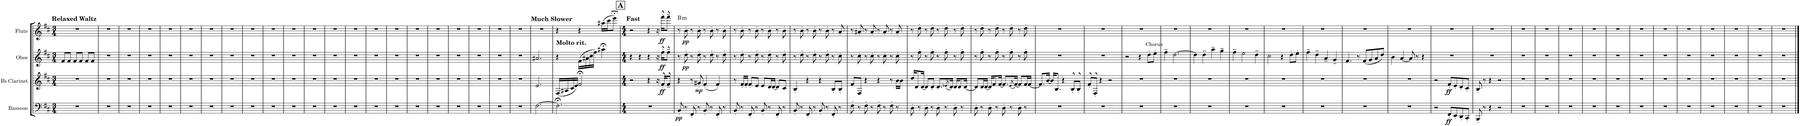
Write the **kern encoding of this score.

**kern	**dynam	**kern	**dynam	**kern	**dynam	**kern	**dynam	**harte
*part4	*part4	*part3	*part3	*part2	*part2	*part1	*part1	*part1
*staff4	*staff4	*staff3	*staff3	*staff2	*staff2	*staff1	*staff1	*
*I"Bassoon	*	*I"Bb Clarinet	*	*I"Oboe	*	*I"Flute	*	*
*I'Bsn	*	*I'Cl	*	*I'Ob	*	*I'Fl	*	*
*clefF4	*	*clefG2	*	*clefG2	*	*clefG2	*	*
*	*	*ITrd1c2	*	*	*	*	*	*
*k[f#c#]	*	*k[f#c#]	*	*k[f#c#]	*	*k[f#c#]	*	*
*M3/4	*	*M3/4	*	*M3/4	*	*M3/4	*	*
=1	=1	=1	=1	=1	=1	=1	=1	=1
!	!	!	!	!	!	!LO:TX:a:B:t=Relaxed Waltz	!	!
2.r	.	2.r	.	8f#/L	.	2.r	.	.
.	.	.	.	8f#/J	.	.	.	.
.	.	.	.	8f#/L	.	.	.	.
.	.	.	.	8f#/J	.	.	.	.
.	.	.	.	8f#/L	.	.	.	.
.	.	.	.	8f#/J	.	.	.	.
=2	=2	=2	=2	=2	=2	=2	=2	=2
2.r	.	2.r	.	2.r	.	2.r	.	.
=3	=3	=3	=3	=3	=3	=3	=3	=3
2.r	.	2.r	.	2.r	.	2.r	.	.
=4	=4	=4	=4	=4	=4	=4	=4	=4
2.r	.	2.r	.	2.r	.	2.r	.	.
=5	=5	=5	=5	=5	=5	=5	=5	=5
2.r	.	2.r	.	2.r	.	2.r	.	.
=6	=6	=6	=6	=6	=6	=6	=6	=6
2.r	.	2.r	.	2.r	.	2.r	.	.
=7	=7	=7	=7	=7	=7	=7	=7	=7
2.r	.	2.r	.	2.r	.	2.r	.	.
=8	=8	=8	=8	=8	=8	=8	=8	=8
2.r	.	2.r	.	2.r	.	2.r	.	.
=9	=9	=9	=9	=9	=9	=9	=9	=9
2.r	.	2.r	.	2.r	.	2.r	.	.
=10	=10	=10	=10	=10	=10	=10	=10	=10
2.r	.	2.r	.	2.r	.	2.r	.	.
=11	=11	=11	=11	=11	=11	=11	=11	=11
2.r	.	2.r	.	2.r	.	2.r	.	.
=12	=12	=12	=12	=12	=12	=12	=12	=12
2.r	.	2.r	.	2.r	.	2.r	.	.
=13	=13	=13	=13	=13	=13	=13	=13	=13
2.r	.	2.r	.	2.r	.	2.r	.	.
=14	=14	=14	=14	=14	=14	=14	=14	=14
2.r	.	2.r	.	2.r	.	2.r	.	.
=15	=15	=15	=15	=15	=15	=15	=15	=15
2.r	.	2.r	.	2.r	.	2.r	.	.
=16	=16	=16	=16	=16	=16	=16	=16	=16
2.r	.	2.r	.	2.r	.	2.r	.	.
=17	=17	=17	=17	=17	=17	=17	=17	=17
2.r	.	2.r	.	2.r	.	2.r	.	.
=18	=18	=18	=18	=18	=18	=18	=18	=18
2.r	.	2.r	.	2.r	.	2.r	.	.
=19	=19	=19	=19	=19	=19	=19	=19	=19
2.r	.	2.r	.	2.r	.	2.r	.	.
=20	=20	=20	=20	=20	=20	=20	=20	=20
2.r	.	2.r	.	2.r	.	2.r	.	.
=21	=21	=21	=21	=21	=21	=21	=21	=21
2.r	.	2.r	.	2.r	.	2.r	.	.
=22	=22	=22	=22	=22	=22	=22	=22	=22
2.r	.	2.r	.	2.r	.	2.r	.	.
=23	=23	=23	=23	=23	=23	=23	=23	=23
!	!	!	!	!	!	!LO:TX:a:B:t=Much Slower	!	!
[2.F#\	.	2.e/	.	2.a#X/	.	2.r	.	.
=24	=24	=24	=24	=24	=24	=24	=24	=24
!	!	!	!	!	!	!LO:TX:b:B:t=Molto rit.	!	!
2.F#;<\]	.	(16F#/LL	.	4r	.	4r	.	.
.	.	16A#X/	.	.	.	.	.	.
.	.	16c#/	.	.	.	.	.	.
.	.	16e/JJ)	.	.	.	.	.	.
.	.	2f#;</	.	(16f#\LL	.	4r	.	.
.	.	.	.	16a#X\	.	.	.	.
.	.	.	.	16cc#\	.	.	.	.
.	.	.	.	16ff#\JJ)	.	.	.	.
.	.	.	.	4aa#X;<\	.	(16aa#X\LL	.	.
.	.	.	.	.	.	16ccc#\J	.	.
.	.	.	.	.	.	8eee;<\J)	.	.
=25	=25	=25	=25	=25	=25	=25	=25	=25
!!LO:REH:place=s1:a:B:cj:fs=14:t=A
*M4/4	*	*M4/4	*	*M4/4	*	*M4/4	*	*
!	!	!	!	!	!	!LO:TX:a:B:t=Fast	!	!
1r	.	2r	.	4r	.	2r	.	.
.	.	.	.	4r	.	.	.	.
.	.	4r	.	4r	.	4r	.	.
.	.	16r	.	16r	.	16r	.	.
!	!	!	!LO:DY:b	!	!LO:DY:b	!	!LO:DY:b	!
.	.	16f#'^^/KL	ff	16ff#'^^\KL	ff	16fff#'^^\KL	ff	.
.	.	8f#~^^/J	.	8ff#~^^\J	.	8fff#~^^\J	.	.
=26	=26	=26	=26	=26	=26	=26	=26	=26
!	!LO:DY:b	!	!	!	!	!	!	!LO:H:kt=m
8BB'/	pp	4r	.	8r	.	8r	.	B:min
!	!	!	!	!	!LO:DY:b	!	!LO:DY:b	!
8r	.	.	.	8dd'\	pp	8b'\	pp	.
8FF#'/	.	8r	.	8r	.	8r	.	.
!	!	!	!LO:DY:b	!	!	!	!	!
8r	.	8g#X'/	mp	8dd'\	.	8b'\	.	.
8BB'/	.	(4f#'/	.	8r	.	8r	.	.
8r	.	.	.	8dd'\	.	8b'\	.	.
8FF#'/	.	4f#'/)	.	8r	.	8r	.	.
8r	.	.	.	8dd'\	.	8b'\	.	.
=27	=27	=27	=27	=27	=27	=27	=27	=27
8BB'/	.	8r	.	8r	.	8r	.	.
8r	.	16f#'/LL	.	8dd'\	.	8b'\	.	.
.	.	16f#'/JJ	.	.	.	.	.	.
8FF#'/	.	8f#'/L	.	8r	.	8r	.	.
8r	.	8e/J	.	8dd'\	.	8b'\	.	.
8BB'/	.	8e/L	.	8r	.	8r	.	.
8r	.	16d/L	.	8dd'\	.	8b'\	.	.
.	.	[16d/JJ	.	.	.	.	.	.
8FF#'/	.	8d/L]	.	8r	.	8r	.	.
8r	.	8c#/J	.	8dd'\	.	8b'\	.	.
=28	=28	=28	=28	=28	=28	=28	=28	=28
8BB'/	.	4B'/	.	8r	.	8r	.	.
8r	.	.	.	8dd'\	.	8b'\	.	.
8FF#'/	.	4r	.	8r	.	8r	.	.
8r	.	.	.	8dd'\	.	8b'\	.	.
8BB'/	.	4r	.	8r	.	8r	.	.
8r	.	.	.	8dd'\	.	8b'\	.	.
8FF#'/	.	8B'/L	.	8r	.	8r	.	.
8r	.	8B'/J	.	8cc#'\	.	8a'/	.	.
=29	=29	=29	=29	=29	=29	=29	=29	=29
8F#'\	.	8f#/L	.	8r	.	8r	.	.
8r	.	8F#/J	.	8cc#'\	.	8a#X'/	.	.
8F#'\	.	4r	.	8r	.	8r	.	.
8r	.	.	.	8cc#'\	.	8a#'/	.	.
8F#'\	.	4r	.	8r	.	8r	.	.
8r	.	.	.	8cc#'\	.	8a#'/	.	.
8F#'\	.	8r	.	8r	.	8r	.	.
8r	.	16b\LL	.	8cc#'\	.	8a#'/	.	.
.	.	16b\JJ	.	.	.	.	.	.
=30	=30	=30	=30	=30	=30	=30	=30	=30
8D'\	.	16dd/KL	.	8r	.	8r	.	.
.	.	8d/	.	.	.	.	.	.
8r	.	.	.	8ff#'\	.	8dd'\	.	.
.	.	[16d/Jk	.	.	.	.	.	.
8D'\	.	8d/L]	.	8r	.	8r	.	.
8r	.	8d'/J	.	8ff#'\	.	8dd'\	.	.
8D'\	.	8.d/L	.	8r	.	8r	.	.
8r	.	.	.	8ff#'\	.	8dd'\	.	.
.	.	(8qe-X/	.	.	.	.	.	.
.	.	16d/Jk)	.	.	.	.	.	.
8D'\	.	16d/KL	.	8r	.	8r	.	.
.	.	8d/	.	.	.	.	.	.
8r	.	.	.	8ff#'\	.	8dd'\	.	.
.	.	[16d/Jk	.	.	.	.	.	.
=31	=31	=31	=31	=31	=31	=31	=31	=31
8D'\	.	8d/L]	.	8r	.	8r	.	.
8r	.	16d/L	.	8ff#'\	.	8dd'\	.	.
.	.	[16d/JJ	.	.	.	.	.	.
8D'\	.	16d/KL]	.	8r	.	8r	.	.
.	.	8f#/	.	.	.	.	.	.
8r	.	.	.	8ff#'\	.	8dd'\	.	.
.	.	[16f#/Jk	.	.	.	.	.	.
8D'\	.	8.f#/L]	.	8r	.	8r	.	.
8r	.	.	.	8ff#'\	.	8dd'\	.	.
.	.	(8qe/	.	.	.	.	.	.
.	.	[16f#/Jk)	.	.	.	.	.	.
8D'\	.	8f#/L]	.	8r	.	8r	.	.
8r	.	16f#/L	.	8ff#'\	.	8dd'\	.	.
.	.	[16f#/JJ	.	.	.	.	.	.
=32	=32	=32	=32	=32	=32	=32	=32	=32
1r	.	8.f#/L]	.	1r	.	1r	.	.
.	.	[16b/Jk	.	.	.	.	.	.
.	.	16b/KL]	.	.	.	.	.	.
.	.	8.B/J	.	.	.	.	.	.
.	.	4r	.	.	.	.	.	.
.	.	8B'^^/L	.	.	.	.	.	.
.	.	8B'^^/J	.	.	.	.	.	.
=33	=33	=33	=33	=33	=33	=33	=33	=33
1r	.	8f#'^^/L	.	1r	.	1r	.	.
.	.	8F#'^^/J	.	.	.	.	.	.
.	.	4r	.	.	.	.	.	.
.	.	2r	.	.	.	.	.	.
=34	=34	=34	=34	=34	=34	=34	=34	=34
1r	.	1r	.	2r	.	1r	.	.
.	.	.	.	4r	.	.	.	.
!	!	!	!	!LO:TX:a:t=Chorus	!	!	!	!
.	.	.	.	8dd'\L	.	.	.	.
.	.	.	.	8ee'\J	.	.	.	.
=35	=35	=35	=35	=35	=35	=35	=35	=35
1r	.	1r	.	4ff#~\	.	1r	.	.
.	.	.	.	[2.dd\	.	.	.	.
=36	=36	=36	=36	=36	=36	=36	=36	=36
1r	.	1r	.	4dd\]	.	1r	.	.
.	.	.	.	4dd~\	.	.	.	.
.	.	.	.	4aa~\	.	.	.	.
.	.	.	.	4gg~\	.	.	.	.
=37	=37	=37	=37	=37	=37	=37	=37	=37
1r	.	1r	.	4ff#~\	.	1r	.	.
.	.	.	.	2ee\	.	.	.	.
.	.	.	.	4dd~\	.	.	.	.
=38	=38	=38	=38	=38	=38	=38	=38	=38
1r	.	1r	.	2cc#\	.	1r	.	.
.	.	.	.	4r	.	.	.	.
.	.	.	.	8dd'\L	.	.	.	.
.	.	.	.	8ee'\J	.	.	.	.
=39	=39	=39	=39	=39	=39	=39	=39	=39
1r	.	1r	.	4ff#~\	.	1r	.	.
.	.	.	.	4dd~\	.	.	.	.
.	.	.	.	4a~/	.	.	.	.
.	.	.	.	4g~/	.	.	.	.
=40	=40	=40	=40	=40	=40	=40	=40	=40
1r	.	1r	.	4.f#/	.	1r	.	.
.	.	.	.	8r	.	.	.	.
.	.	.	.	(8f#/L	.	.	.	.
.	.	.	.	8g/	.	.	.	.
.	.	.	.	8a/	.	.	.	.
.	.	.	.	8dd/J)	.	.	.	.
=41	=41	=41	=41	=41	=41	=41	=41	=41
1r	.	1r	.	4b\	.	1r	.	.
.	.	.	.	[4a/	.	.	.	.
.	.	.	.	8a/]	.	.	.	.
.	.	.	.	8r	.	.	.	.
.	.	.	.	4r	.	.	.	.
=42	=42	=42	=42	=42	=42	=42	=42	=42
2r	.	2r	.	1r	.	1r	.	.
!	!LO:DY:b	!	!LO:DY:b	!	!	!	!	!
8FF#'/L	ff	8f#'/L	ff	.	.	.	.	.
8EE'/	.	8e'/	.	.	.	.	.	.
8DD'/	.	8d'/	.	.	.	.	.	.
8CC#'/J	.	8c#'/J	.	.	.	.	.	.
=43	=43	=43	=43	=43	=43	=43	=43	=43
8BBB'/	.	8B'/	.	1r	.	1r	.	.
8r	.	8r	.	.	.	.	.	.
4r	.	4r	.	.	.	.	.	.
2r	.	2r	.	.	.	.	.	.
=44	=44	=44	=44	=44	=44	=44	=44	=44
1r	.	1r	.	1r	.	1r	.	.
=45	=45	=45	=45	=45	=45	=45	=45	=45
1r	.	1r	.	1r	.	1r	.	.
=46	=46	=46	=46	=46	=46	=46	=46	=46
1r	.	1r	.	1r	.	1r	.	.
=47	=47	=47	=47	=47	=47	=47	=47	=47
1r	.	1r	.	1r	.	1r	.	.
=48	=48	=48	=48	=48	=48	=48	=48	=48
1r	.	1r	.	1r	.	1r	.	.
=49	=49	=49	=49	=49	=49	=49	=49	=49
1r	.	1r	.	1r	.	1r	.	.
=50	=50	=50	=50	=50	=50	=50	=50	=50
1r	.	1r	.	1r	.	1r	.	.
=51	=51	=51	=51	=51	=51	=51	=51	=51
1r	.	1r	.	1r	.	1r	.	.
=52	=52	=52	=52	=52	=52	=52	=52	=52
1r	.	1r	.	1r	.	1r	.	.
=53	=53	=53	=53	=53	=53	=53	=53	=53
1r	.	1r	.	1r	.	1r	.	.
=54	=54	=54	=54	=54	=54	=54	=54	=54
1r	.	1r	.	1r	.	1r	.	.
=55	=55	=55	=55	=55	=55	=55	=55	=55
1r	.	1r	.	1r	.	1r	.	.
==	==	==	==	==	==	==	==	==
*-	*-	*-	*-	*-	*-	*-	*-	*-
